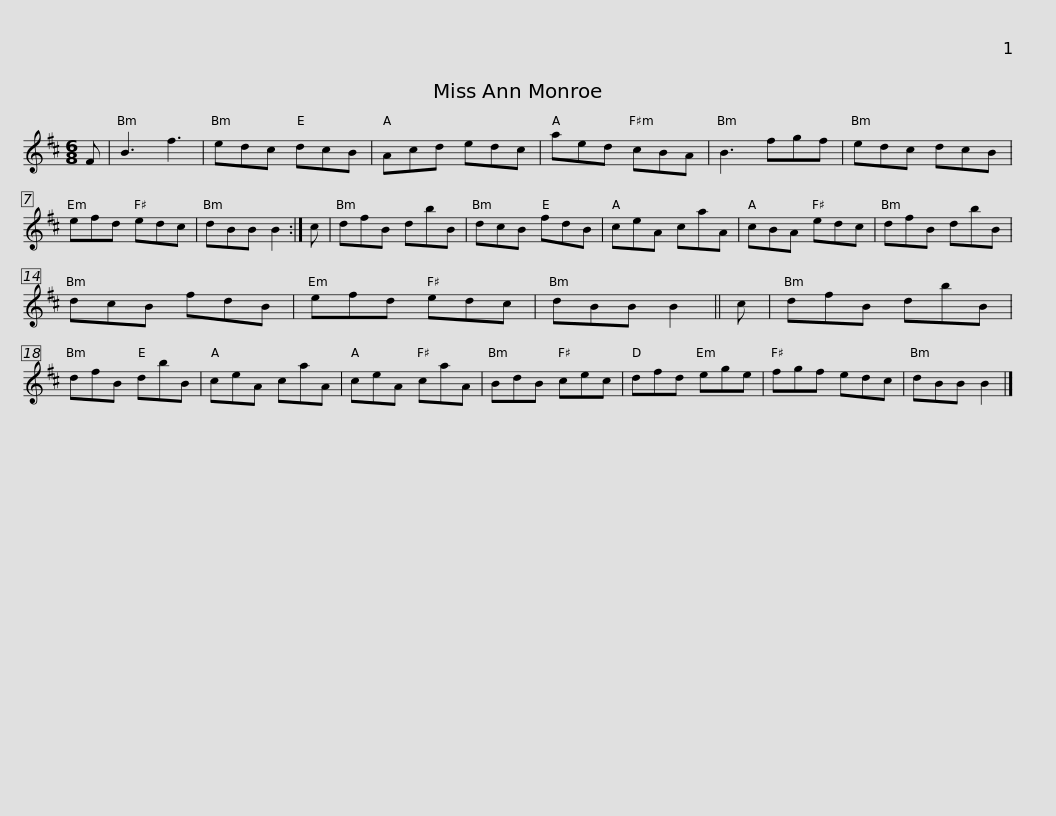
X:1
L:1/8
M:6/8
I:linebreak $
K:Bmin
V:1 treble
V:1
 F | B3 f3 | edc dcB | Acd edc | aed cBA | %5
 B3 fgf | edc dcB | efd edc |$ dBB B2 :| c | %10
 dfB dbB | dcB fdB | ceA caA | cBA edc | dfB dbB | %15
 dcB fdB |$ efd edc | dBB B2 || c | dfB dbB | %20
 dfB dbB | ceA caA | ceA caA | BdB cec |$ dfd ege | %25
 fgf edc | dBB B2 |] %27
